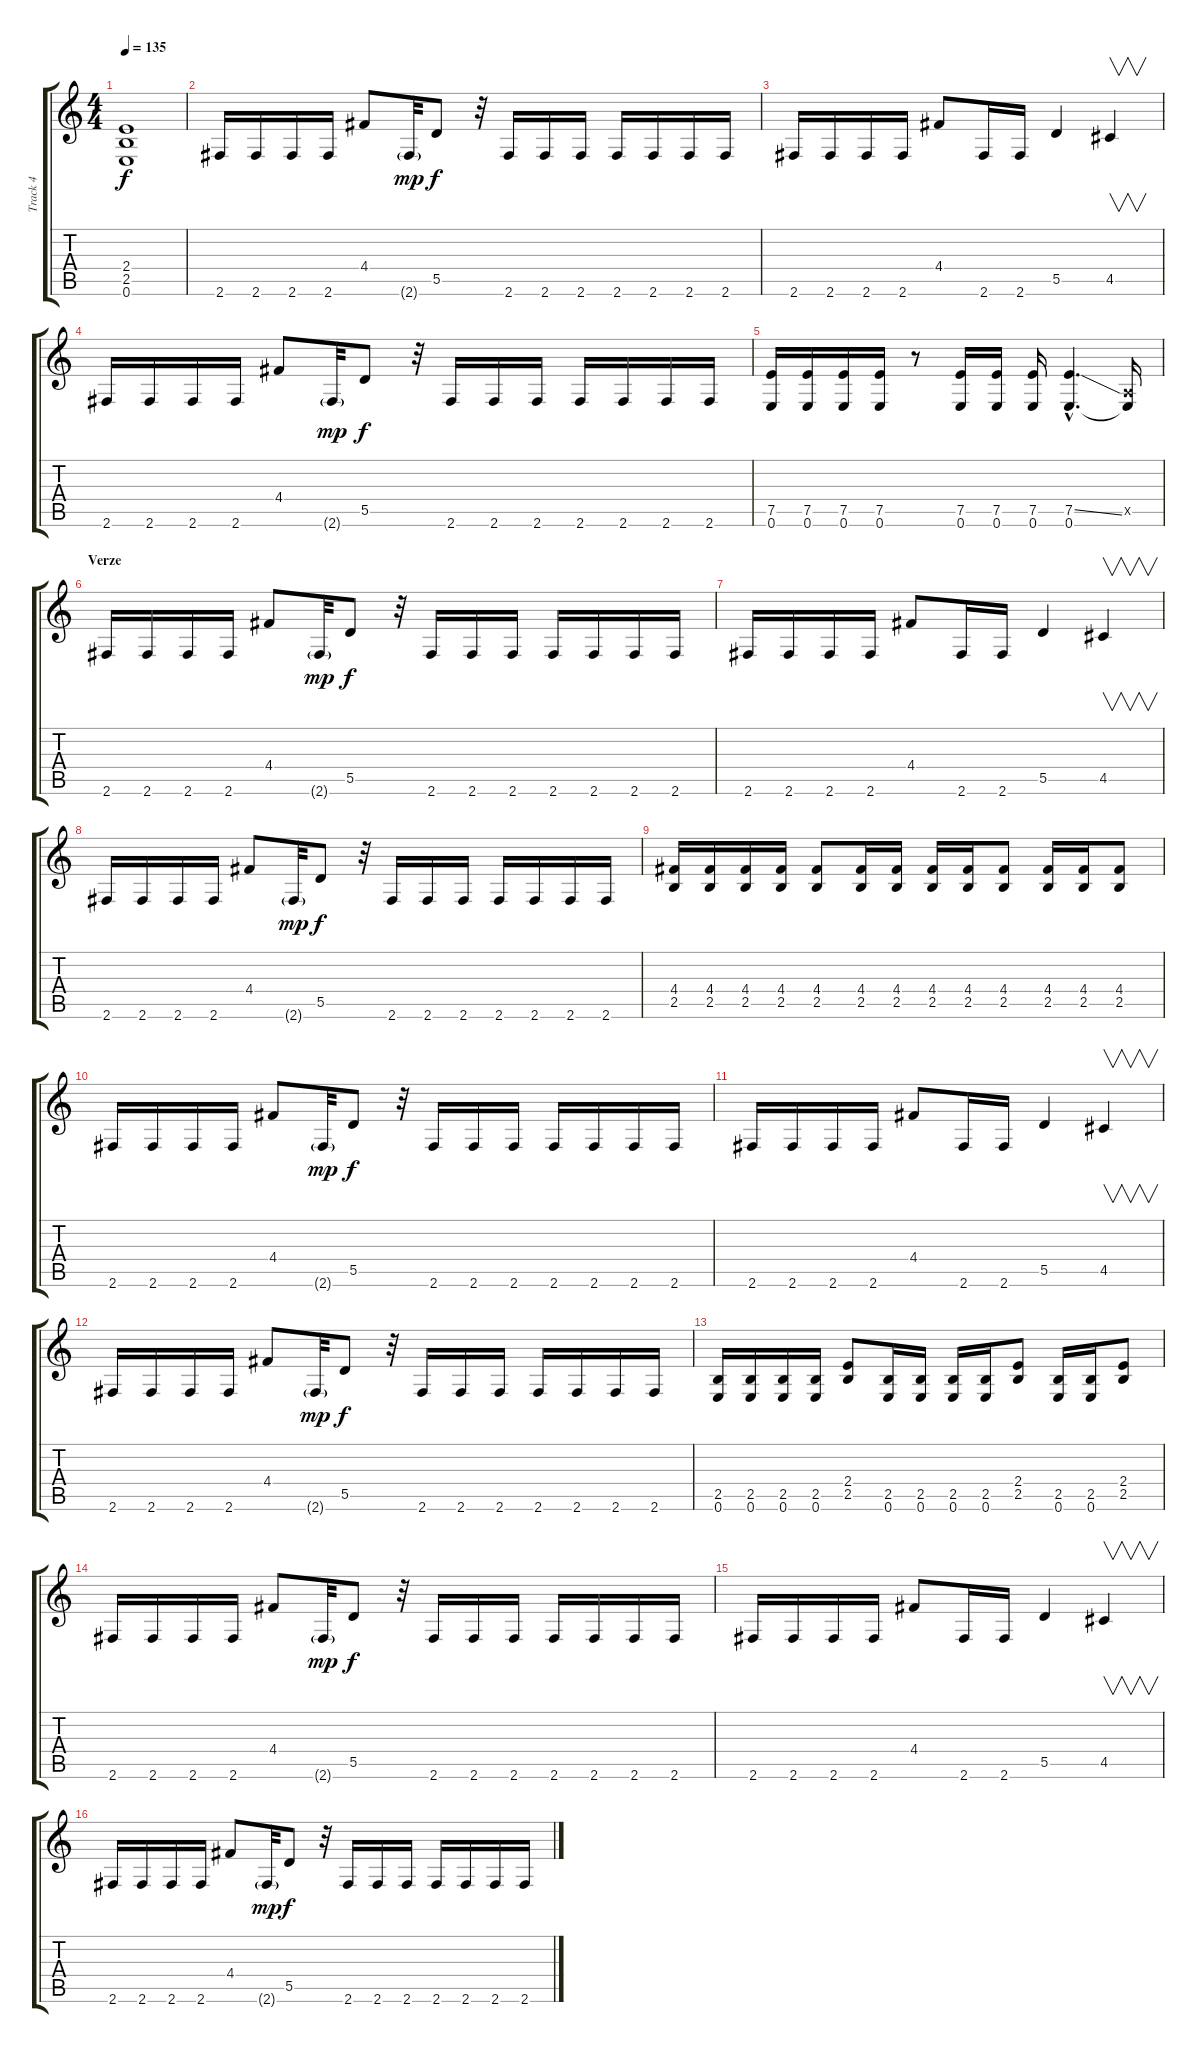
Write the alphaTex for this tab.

\track ("Track 4" "Track 4") {instrument distortionguitar}
\staff {score tabs}
\tuning (E4 B3 G3 D3 A2 E2) {hide}
\ts (4 4)
\tempo 135
\clef g2
\ks c
(2.4 2.5 0.6).1{dy f} |
2.6.16 2.6.16 2.6.16 2.6.16 4.4.8 2.6{g}.32{dy mp} 5.5.8{dy f} r.32 2.6.16 2.6.16 2.6.16 2.6.16 2.6.16 2.6.16 2.6.16 |
2.6.16 2.6.16 2.6.16 2.6.16 4.4.8 2.6.16 2.6.16 5.5.4 4.5.4{v} |
2.6.16 2.6.16 2.6.16 2.6.16 4.4.8 2.6{g}.32{dy mp} 5.5.8{dy f} r.32 2.6.16 2.6.16 2.6.16 2.6.16 2.6.16 2.6.16 2.6.16 |
(7.5 0.6).16 (7.5 0.6).16 (7.5 0.6).16 (7.5 0.6).16 r.8 (7.5 0.6).16 (7.5 0.6).16 (7.5 0.6).16 (7.5{ss hac} 0.6{hac}).4{d} (0.5{x} 0.6{t}).16 |
\section ("" "Verze")
2.6.16 2.6.16 2.6.16 2.6.16 4.4.8 2.6{g}.32{dy mp} 5.5.8{dy f} r.32 2.6.16 2.6.16 2.6.16 2.6.16 2.6.16 2.6.16 2.6.16 |
2.6.16 2.6.16 2.6.16 2.6.16 4.4.8 2.6.16 2.6.16 5.5.4 4.5.4{v} |
2.6.16 2.6.16 2.6.16 2.6.16 4.4.8 2.6{g}.32{dy mp} 5.5.8{dy f} r.32 2.6.16 2.6.16 2.6.16 2.6.16 2.6.16 2.6.16 2.6.16 |
(4.4 2.5).16 (4.4 2.5).16 (4.4 2.5).16 (4.4 2.5).16 (4.4 2.5).8 (4.4 2.5).16 (4.4 2.5).16 (4.4 2.5).16 (4.4 2.5).16 (4.4 2.5).8 (4.4 2.5).16 (4.4 2.5).16 (4.4 2.5).8 |
2.6.16 2.6.16 2.6.16 2.6.16 4.4.8 2.6{g}.32{dy mp} 5.5.8{dy f} r.32 2.6.16 2.6.16 2.6.16 2.6.16 2.6.16 2.6.16 2.6.16 |
2.6.16 2.6.16 2.6.16 2.6.16 4.4.8 2.6.16 2.6.16 5.5.4 4.5.4{v} |
2.6.16 2.6.16 2.6.16 2.6.16 4.4.8 2.6{g}.32{dy mp} 5.5.8{dy f} r.32 2.6.16 2.6.16 2.6.16 2.6.16 2.6.16 2.6.16 2.6.16 |
(2.5 0.6).16 (2.5 0.6).16 (2.5 0.6).16 (2.5 0.6).16 (2.4 2.5).8 (2.5 0.6).16 (2.5 0.6).16 (2.5 0.6).16 (2.5 0.6).16 (2.4 2.5).8 (2.5 0.6).16 (2.5 0.6).16 (2.4 2.5).8 |
2.6.16 2.6.16 2.6.16 2.6.16 4.4.8 2.6{g}.32{dy mp} 5.5.8{dy f} r.32 2.6.16 2.6.16 2.6.16 2.6.16 2.6.16 2.6.16 2.6.16 |
2.6.16 2.6.16 2.6.16 2.6.16 4.4.8 2.6.16 2.6.16 5.5.4 4.5.4{v} |
2.6.16 2.6.16 2.6.16 2.6.16 4.4.8 2.6{g}.32{dy mp} 5.5.8{dy f} r.32 2.6.16 2.6.16 2.6.16 2.6.16 2.6.16 2.6.16 2.6.16
